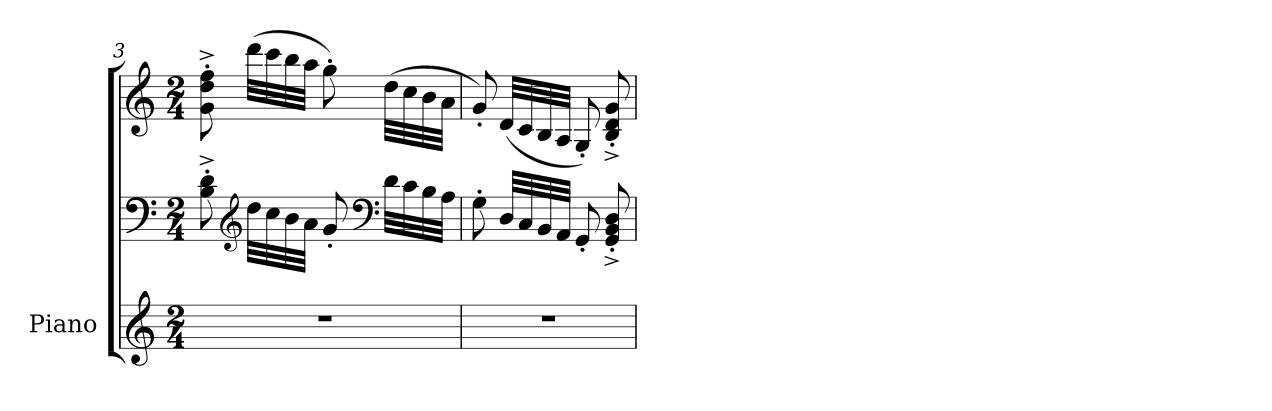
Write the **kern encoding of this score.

**kern	**kern	**kern
*part1	*part1	*part1
*staff3	*staff2	*staff1
*I"Piano	*	*
*I'Pno	*	*
*clefG2	*clefF4	*clefG2
*k[]	*k[]	*k[]
*M2/4	*M2/4	*M2/4
=3	=3	=3
2r	8B\'^ 8d\'^	8g\'^ 8dd\'^ 8ff\'^
*	*clefG2	*
.	32dd\LLL	(>32ddd\LLL
.	32cc\	32ccc\
.	32b\	32bb\
.	32a\JJJ	32aa\JJJ
.	8g'/	8gg'\)
*	*clefF4	*
.	32d\LLL	(>32dd\LLL
.	32c\	32cc\
.	32B\	32b\
.	32A\JJJ	32a\JJJ
!!LO:LB:g=z
=4	=4	=4
2r	8G'\	8g'/)
.	32D/LLL	(<32d/LLL
.	32C/	32c/
.	32BB/	32B/
.	32AA/JJJ	32A/JJJ
.	8GG'/	8G'/)
.	8GG/'^ 8BB/'^ 8D/'^	8B/'^> 8d/'^> 8g/'^>
=	=	=
*-	*-	*-
